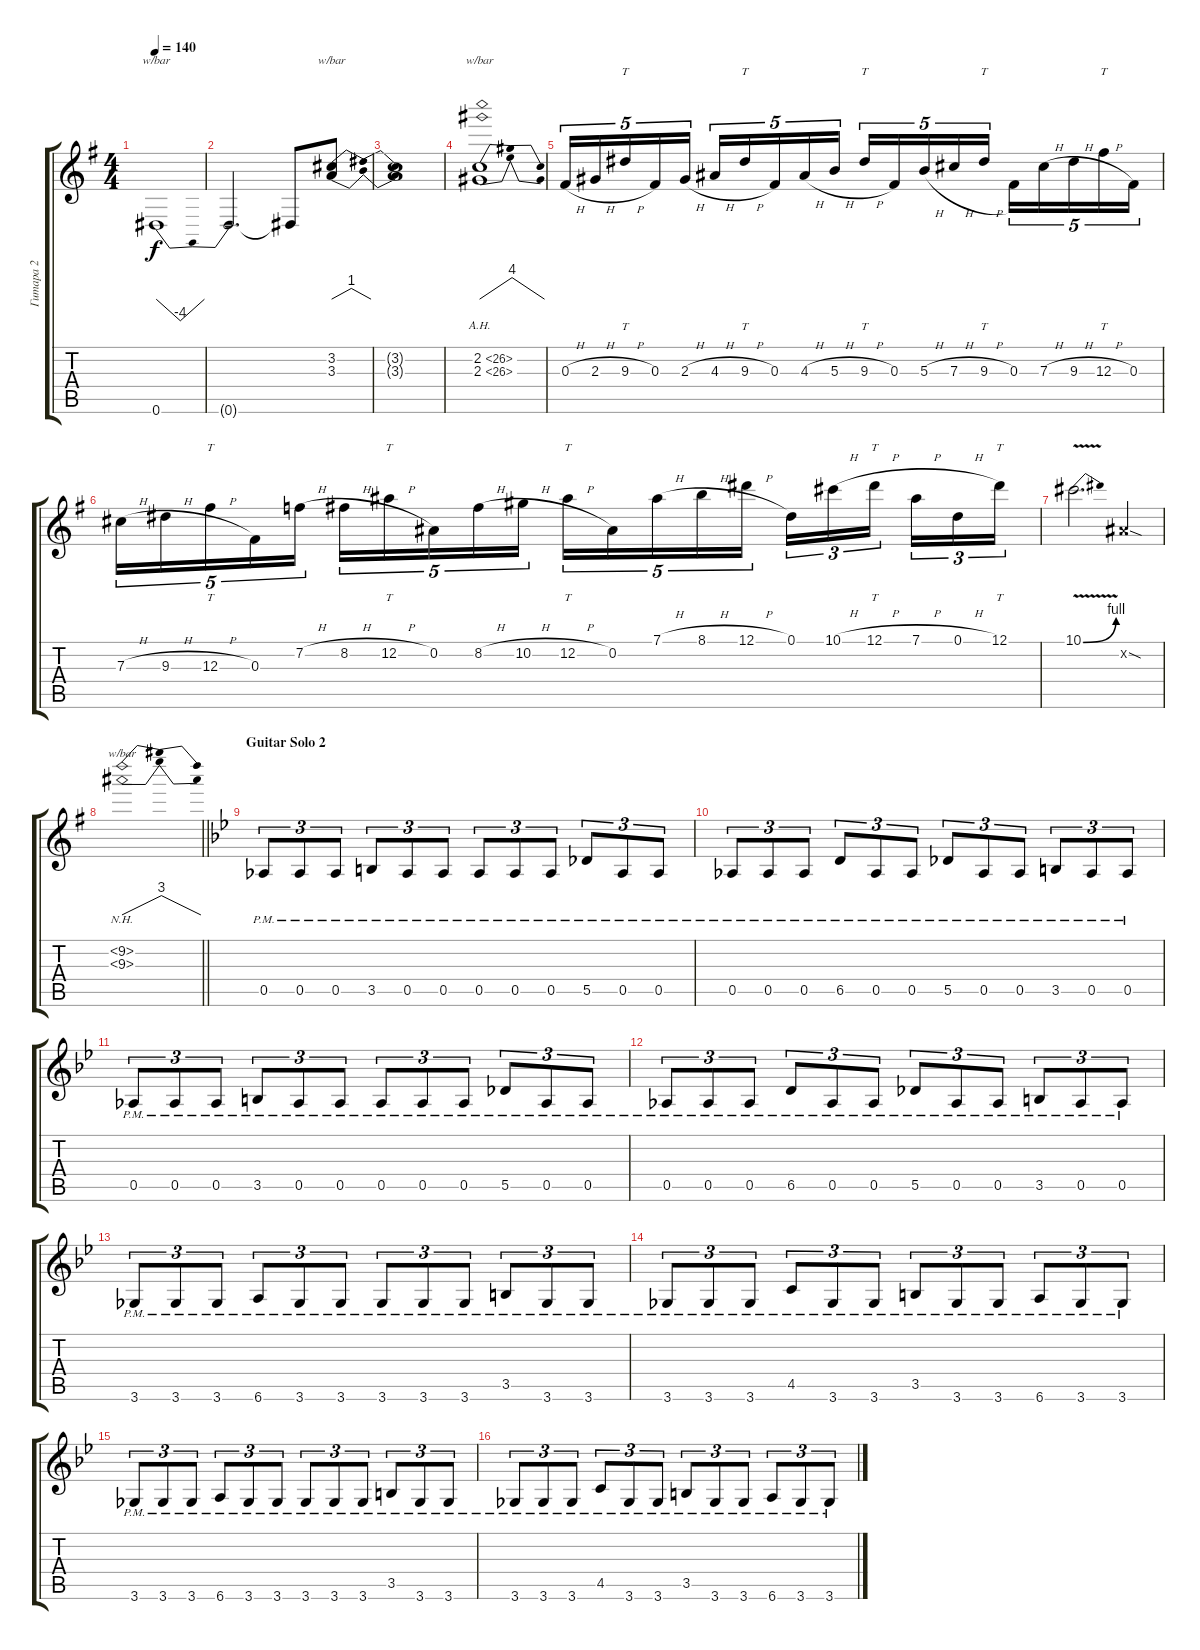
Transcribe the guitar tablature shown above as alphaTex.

\track ("Гитара 2" "Гитара 2") {instrument distortionguitar}
\staff {score tabs}
\tuning (Eb4 Bb3 Gb3 Db3 Ab2 Eb2) {hide}
\ts (4 4)
\tempo 140
\clef g2
\ks eminor
0.6.1{tbe (dip default 0 0 35 -16 60 0) dy f} |
0.6{t}.2{d} 0.6{t}.8 (3.2 3.3).8{tbe (dip default 0 0 20 4 46 4 60 0)} |
(3.2{t} 3.3{t}).1 |
(2.2{ah 24} 2.3{ah 24}).1{tbe (dip default 0 0 34 16 48 16 60 0)} |
0.3{h}.16{tu (5 4)} 2.3{h}.16{tu (5 4)} 9.3{h}.16{tt tu (5 4)} 0.3.16{tu (5 4)} 2.3{h}.16{tu (5 4)} 4.3{h}.16{tu (5 4)} 9.3{h}.16{tt tu (5 4)} 0.3.16{tu (5 4)} 4.3{h}.16{tu (5 4)} 5.3{h}.16{tu (5 4)} 9.3{h}.16{tt tu (5 4)} 0.3.16{tu (5 4)} 5.3{h}.16{tu (5 4)} 7.3{h}.16{tu (5 4)} 9.3{h}.16{tt tu (5 4)} 0.3.16{tu (5 4)} 7.3{h}.16{tu (5 4)} 9.3{h}.16{tu (5 4)} 12.3{h}.16{tt tu (5 4)} 0.3.16{tu (5 4)} |
7.3{h}.16{tu (5 4)} 9.3{h}.16{tu (5 4)} 12.3{h}.16{tt tu (5 4)} 0.3.16{tu (5 4)} 7.2{h}.16{tu (5 4)} 8.2{h}.16{tu (5 4)} 12.2{h}.16{tt tu (5 4)} 0.2.16{tu (5 4)} 8.2{h}.16{tu (5 4)} 10.2{h}.16{tu (5 4)} 12.2{h}.16{tt tu (5 4)} 0.2.16{tu (5 4)} 7.1{h}.16{tu (5 4)} 8.1{h}.16{tu (5 4)} 12.1{h}.16{tu (5 4)} 0.1.16{tu (3 2)} 10.1{h}.16{tu (3 2)} 12.1{h}.16{tt tu (3 2) beam splitsecondary} 7.1{h}.16{tu (3 2)} 0.1{h}.16{tu (3 2)} 12.1.16{tt tu (3 2)} |
10.1{be (bend 0 0 60 4) v}.2{d} 0.2{sod x}.4 |
\barLineRight lightlight
(9.2{nh} 9.3{nh}).1{tbe (dip default 0 0 15 12 60 0)} |
\section ("" "Guitar Solo 2")
\ks gminor
0.5{pm}.8{tu (3 2) volume 8} 0.5{pm}.8{tu (3 2)} 0.5{pm}.8{tu (3 2)} 3.5{pm}.8{tu (3 2)} 0.5{pm}.8{tu (3 2)} 0.5{pm}.8{tu (3 2)} 0.5{pm}.8{tu (3 2)} 0.5{pm}.8{tu (3 2)} 0.5{pm}.8{tu (3 2)} 5.5{pm}.8{tu (3 2)} 0.5{pm}.8{tu (3 2)} 0.5{pm}.8{tu (3 2)} |
0.5{pm}.8{tu (3 2)} 0.5{pm}.8{tu (3 2)} 0.5{pm}.8{tu (3 2)} 6.5{pm}.8{tu (3 2)} 0.5{pm}.8{tu (3 2)} 0.5{pm}.8{tu (3 2)} 5.5{pm}.8{tu (3 2)} 0.5{pm}.8{tu (3 2)} 0.5{pm}.8{tu (3 2)} 3.5{pm}.8{tu (3 2)} 0.5{pm}.8{tu (3 2)} 0.5{pm}.8{tu (3 2)} |
0.5{pm}.8{tu (3 2)} 0.5{pm}.8{tu (3 2)} 0.5{pm}.8{tu (3 2)} 3.5{pm}.8{tu (3 2)} 0.5{pm}.8{tu (3 2)} 0.5{pm}.8{tu (3 2)} 0.5{pm}.8{tu (3 2)} 0.5{pm}.8{tu (3 2)} 0.5{pm}.8{tu (3 2)} 5.5{pm}.8{tu (3 2)} 0.5{pm}.8{tu (3 2)} 0.5{pm}.8{tu (3 2)} |
0.5{pm}.8{tu (3 2)} 0.5{pm}.8{tu (3 2)} 0.5{pm}.8{tu (3 2)} 6.5{pm}.8{tu (3 2)} 0.5{pm}.8{tu (3 2)} 0.5{pm}.8{tu (3 2)} 5.5{pm}.8{tu (3 2)} 0.5{pm}.8{tu (3 2)} 0.5{pm}.8{tu (3 2)} 3.5{pm}.8{tu (3 2)} 0.5{pm}.8{tu (3 2)} 0.5{pm}.8{tu (3 2)} |
3.6{pm}.8{tu (3 2)} 3.6{pm}.8{tu (3 2)} 3.6{pm}.8{tu (3 2)} 6.6{pm}.8{tu (3 2)} 3.6{pm}.8{tu (3 2)} 3.6{pm}.8{tu (3 2)} 3.6{pm}.8{tu (3 2)} 3.6{pm}.8{tu (3 2)} 3.6{pm}.8{tu (3 2)} 3.5{pm}.8{tu (3 2)} 3.6{pm}.8{tu (3 2)} 3.6{pm}.8{tu (3 2)} |
3.6{pm}.8{tu (3 2)} 3.6{pm}.8{tu (3 2)} 3.6{pm}.8{tu (3 2)} 4.5{pm}.8{tu (3 2)} 3.6{pm}.8{tu (3 2)} 3.6{pm}.8{tu (3 2)} 3.5{pm}.8{tu (3 2)} 3.6{pm}.8{tu (3 2)} 3.6{pm}.8{tu (3 2)} 6.6{pm}.8{tu (3 2)} 3.6{pm}.8{tu (3 2)} 3.6{pm}.8{tu (3 2)} |
3.6{pm}.8{tu (3 2)} 3.6{pm}.8{tu (3 2)} 3.6{pm}.8{tu (3 2)} 6.6{pm}.8{tu (3 2)} 3.6{pm}.8{tu (3 2)} 3.6{pm}.8{tu (3 2)} 3.6{pm}.8{tu (3 2)} 3.6{pm}.8{tu (3 2)} 3.6{pm}.8{tu (3 2)} 3.5{pm}.8{tu (3 2)} 3.6{pm}.8{tu (3 2)} 3.6{pm}.8{tu (3 2)} |
3.6{pm}.8{tu (3 2)} 3.6{pm}.8{tu (3 2)} 3.6{pm}.8{tu (3 2)} 4.5{pm}.8{tu (3 2)} 3.6{pm}.8{tu (3 2)} 3.6{pm}.8{tu (3 2)} 3.5{pm}.8{tu (3 2)} 3.6{pm}.8{tu (3 2)} 3.6{pm}.8{tu (3 2)} 6.6{pm}.8{tu (3 2)} 3.6{pm}.8{tu (3 2)} 3.6{pm}.8{tu (3 2)}
